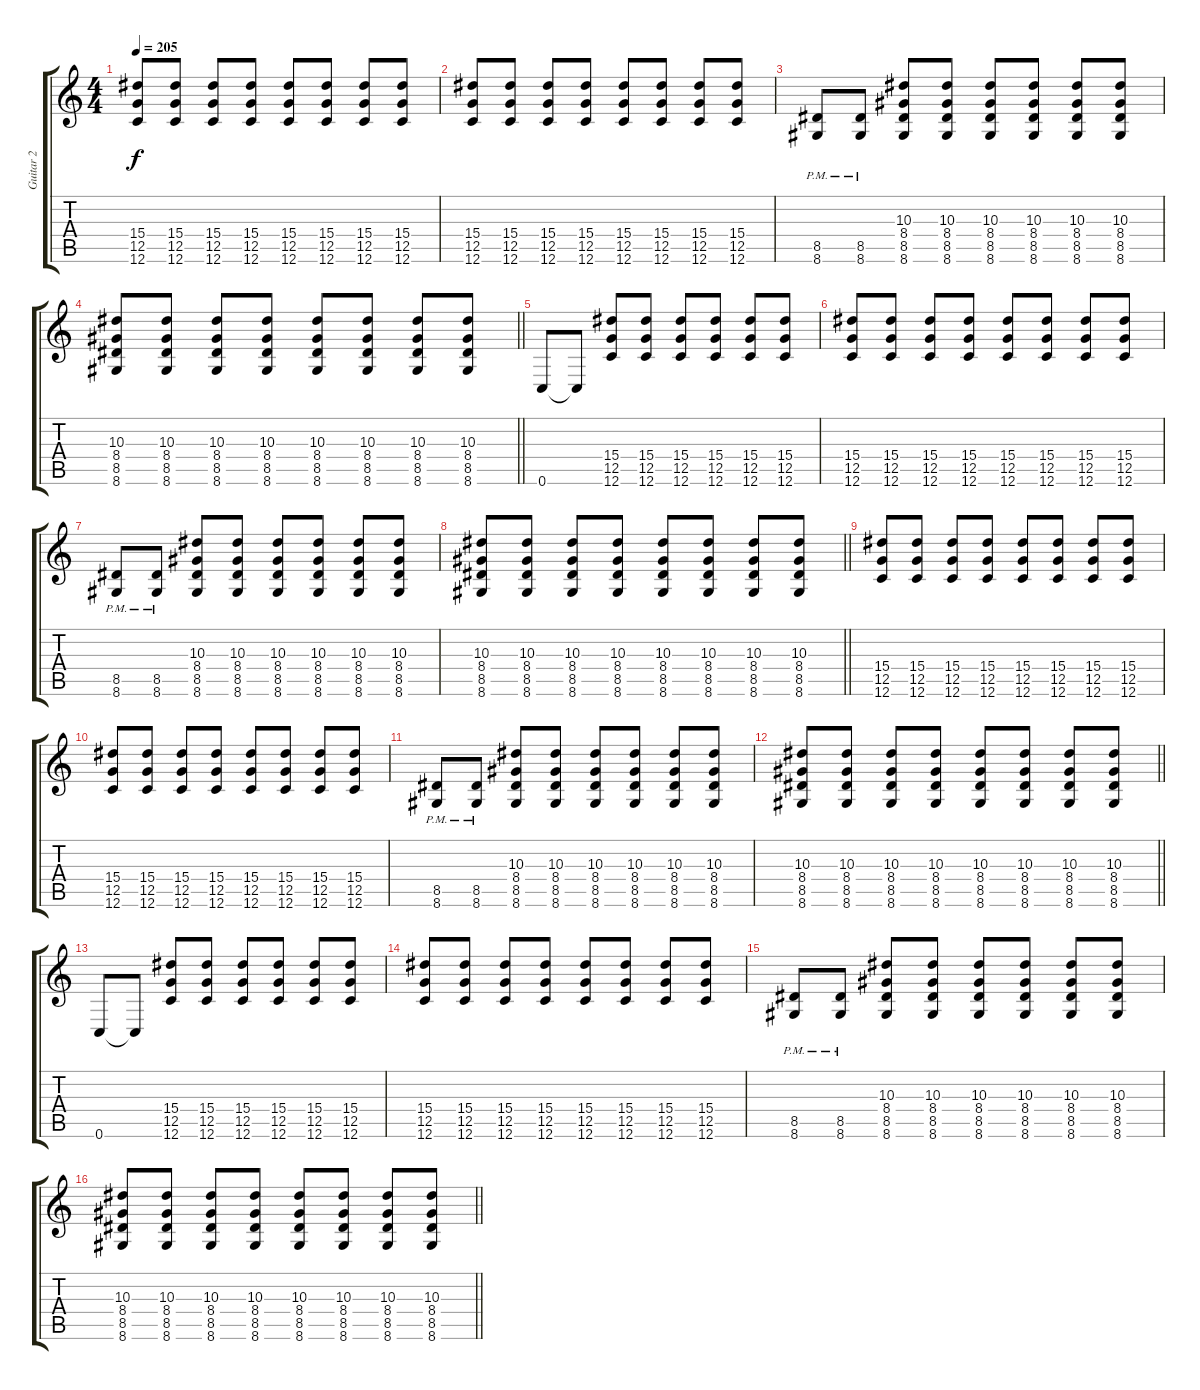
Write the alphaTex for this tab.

\track ("Guitar 2" "Guitar 2") {instrument distortionguitar}
\staff {score tabs}
\tuning (D4 A3 F3 C3 G2 C2) {hide}
\ts (4 4)
\tempo 205
\clef g2
\ks c
(15.4 12.5 12.6).8{dy f volume 13 balance 16 instrument distortionguitar} (15.4 12.5 12.6).8 (15.4 12.5 12.6).8 (15.4 12.5 12.6).8 (15.4 12.5 12.6).8 (15.4 12.5 12.6).8 (15.4 12.5 12.6).8 (15.4 12.5 12.6).8 |
(15.4 12.5 12.6).8 (15.4 12.5 12.6).8 (15.4 12.5 12.6).8 (15.4 12.5 12.6).8 (15.4 12.5 12.6).8 (15.4 12.5 12.6).8 (15.4 12.5 12.6).8 (15.4 12.5 12.6).8 |
(8.5{pm} 8.6{pm}).8 (8.5{pm} 8.6{pm}).8 (10.3 8.4 8.5 8.6).8 (10.3 8.4 8.5 8.6).8 (10.3 8.4 8.5 8.6).8 (10.3 8.4 8.5 8.6).8 (10.3 8.4 8.5 8.6).8 (10.3 8.4 8.5 8.6).8 |
\barLineRight lightlight
(10.3 8.4 8.5 8.6).8 (10.3 8.4 8.5 8.6).8 (10.3 8.4 8.5 8.6).8 (10.3 8.4 8.5 8.6).8 (10.3 8.4 8.5 8.6).8 (10.3 8.4 8.5 8.6).8 (10.3 8.4 8.5 8.6).8 (10.3 8.4 8.5 8.6).8 |
0.6.8 0.6{t}.8 (15.4 12.5 12.6).8 (15.4 12.5 12.6).8 (15.4 12.5 12.6).8 (15.4 12.5 12.6).8 (15.4 12.5 12.6).8 (15.4 12.5 12.6).8 |
(15.4 12.5 12.6).8 (15.4 12.5 12.6).8 (15.4 12.5 12.6).8 (15.4 12.5 12.6).8 (15.4 12.5 12.6).8 (15.4 12.5 12.6).8 (15.4 12.5 12.6).8 (15.4 12.5 12.6).8 |
(8.5{pm} 8.6{pm}).8 (8.5{pm} 8.6{pm}).8 (10.3 8.4 8.5 8.6).8 (10.3 8.4 8.5 8.6).8 (10.3 8.4 8.5 8.6).8 (10.3 8.4 8.5 8.6).8 (10.3 8.4 8.5 8.6).8 (10.3 8.4 8.5 8.6).8 |
\barLineRight lightlight
(10.3 8.4 8.5 8.6).8 (10.3 8.4 8.5 8.6).8 (10.3 8.4 8.5 8.6).8 (10.3 8.4 8.5 8.6).8 (10.3 8.4 8.5 8.6).8 (10.3 8.4 8.5 8.6).8 (10.3 8.4 8.5 8.6).8 (10.3 8.4 8.5 8.6).8 |
(15.4 12.5 12.6).8 (15.4 12.5 12.6).8 (15.4 12.5 12.6).8 (15.4 12.5 12.6).8 (15.4 12.5 12.6).8 (15.4 12.5 12.6).8 (15.4 12.5 12.6).8 (15.4 12.5 12.6).8 |
(15.4 12.5 12.6).8 (15.4 12.5 12.6).8 (15.4 12.5 12.6).8 (15.4 12.5 12.6).8 (15.4 12.5 12.6).8 (15.4 12.5 12.6).8 (15.4 12.5 12.6).8 (15.4 12.5 12.6).8 |
(8.5{pm} 8.6{pm}).8 (8.5{pm} 8.6{pm}).8 (10.3 8.4 8.5 8.6).8 (10.3 8.4 8.5 8.6).8 (10.3 8.4 8.5 8.6).8 (10.3 8.4 8.5 8.6).8 (10.3 8.4 8.5 8.6).8 (10.3 8.4 8.5 8.6).8 |
\barLineRight lightlight
(10.3 8.4 8.5 8.6).8 (10.3 8.4 8.5 8.6).8 (10.3 8.4 8.5 8.6).8 (10.3 8.4 8.5 8.6).8 (10.3 8.4 8.5 8.6).8 (10.3 8.4 8.5 8.6).8 (10.3 8.4 8.5 8.6).8 (10.3 8.4 8.5 8.6).8 |
0.6.8 0.6{t}.8 (15.4 12.5 12.6).8 (15.4 12.5 12.6).8 (15.4 12.5 12.6).8 (15.4 12.5 12.6).8 (15.4 12.5 12.6).8 (15.4 12.5 12.6).8 |
(15.4 12.5 12.6).8 (15.4 12.5 12.6).8 (15.4 12.5 12.6).8 (15.4 12.5 12.6).8 (15.4 12.5 12.6).8 (15.4 12.5 12.6).8 (15.4 12.5 12.6).8 (15.4 12.5 12.6).8 |
(8.5{pm} 8.6{pm}).8 (8.5{pm} 8.6{pm}).8 (10.3 8.4 8.5 8.6).8 (10.3 8.4 8.5 8.6).8 (10.3 8.4 8.5 8.6).8 (10.3 8.4 8.5 8.6).8 (10.3 8.4 8.5 8.6).8 (10.3 8.4 8.5 8.6).8 |
\barLineRight lightlight
(10.3 8.4 8.5 8.6).8 (10.3 8.4 8.5 8.6).8 (10.3 8.4 8.5 8.6).8 (10.3 8.4 8.5 8.6).8 (10.3 8.4 8.5 8.6).8 (10.3 8.4 8.5 8.6).8 (10.3 8.4 8.5 8.6).8 (10.3 8.4 8.5 8.6).8
